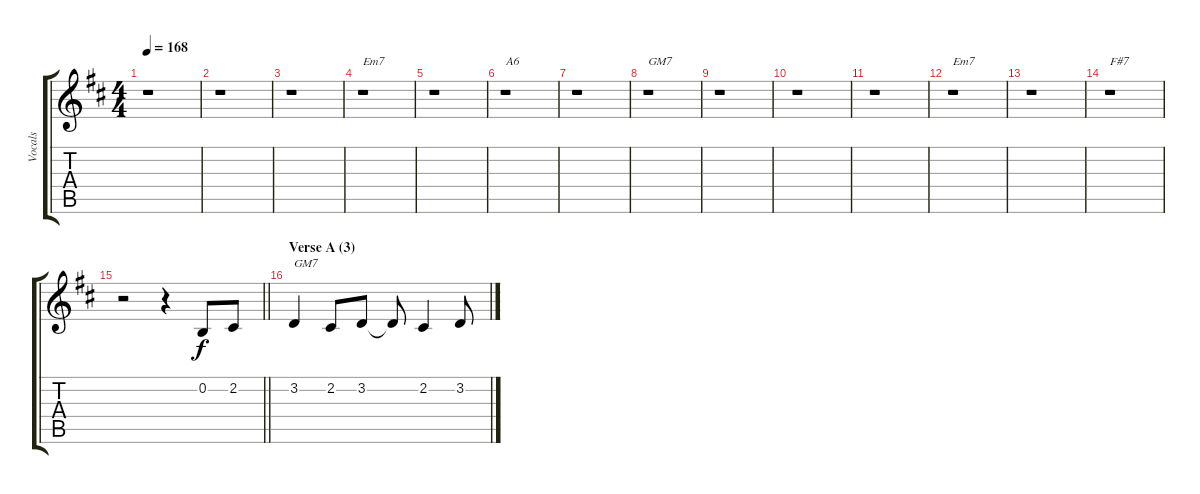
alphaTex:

\track ("Vocals" "Vocals") {instrument sopranosax}
\staff {score tabs}
\tuning (E4 B3 G3 D3 A2 E2) {hide}
\ts (4 4)
\tempo 168
\clef g2
\ks d
r.1{dy f} |
r.1 |
r.1 |
r.1{txt "Em7"} |
r.1 |
r.1{txt "A6"} |
r.1 |
r.1{txt "GM7"} |
r.1 |
r.1 |
r.1 |
r.1{txt "Em7"} |
r.1 |
r.1{txt "F#7"} |
\barLineRight lightlight
r.2 r.4 0.2.8 2.2.8 |
\section ("" "Verse A (3)")
3.2.4{txt "GM7"} 2.2.8 3.2.8 3.2{t}.8 2.2.4 3.2.8
